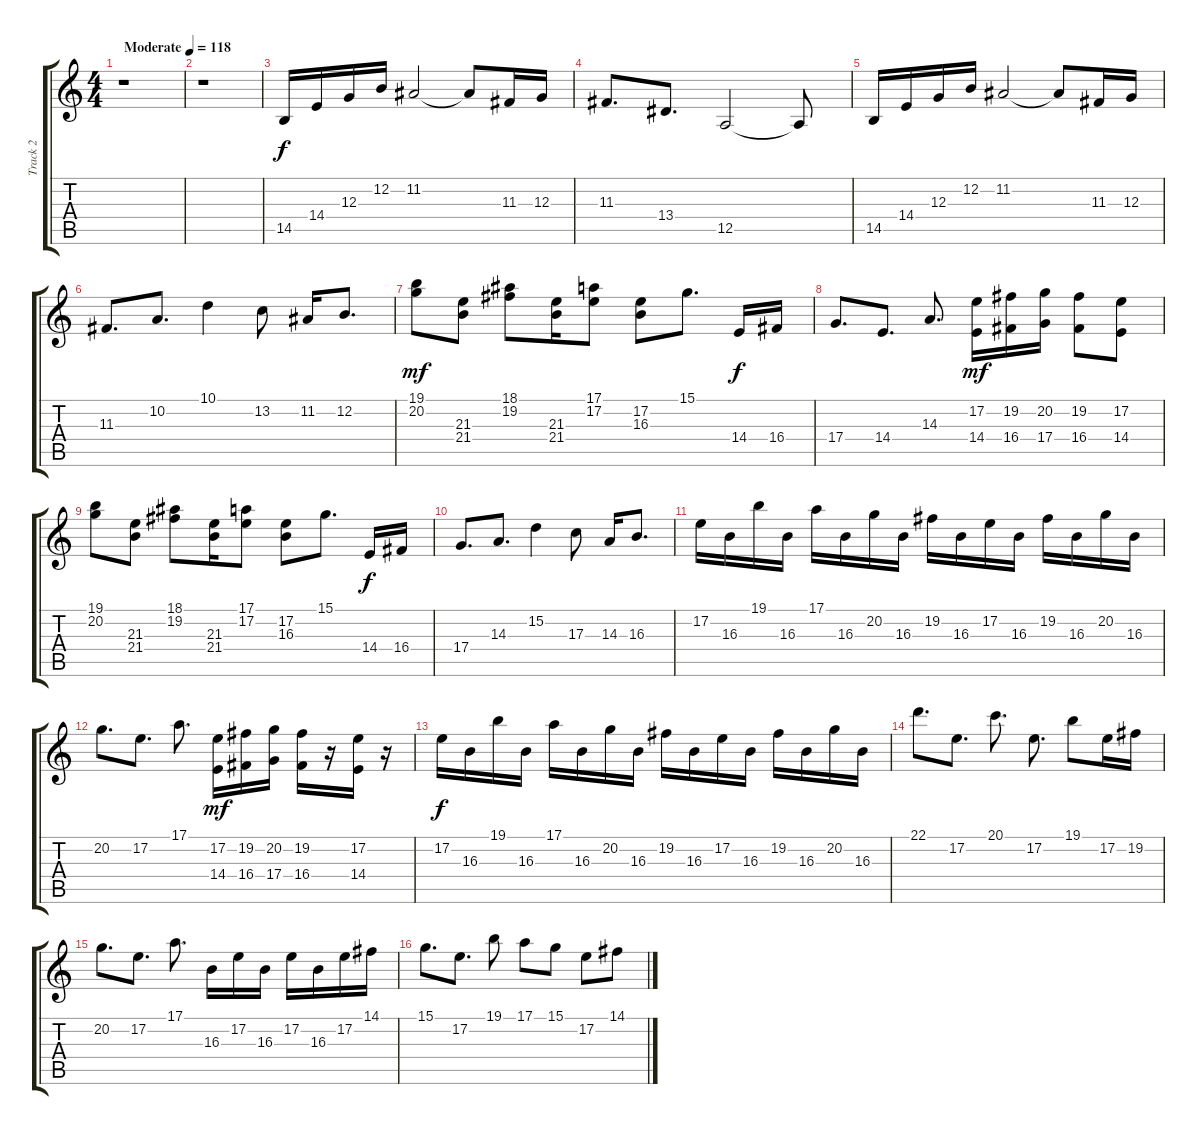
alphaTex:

\track ("Track 2" "Track 2") {instrument synthstrings1}
\staff {score tabs}
\tuning (E4 B3 G3 D3 A2 E2) {hide}
\ts (4 4)
\tempo (118 "Moderate")
\clef g2
\ks c
r.1{dy f instrument synthstrings1} |
r.1 |
14.5.16 14.4.16 12.3.16 12.2.16 11.2.2 11.2{t}.8 11.3.16 12.3.16 |
11.3.8{d} 13.4.8{d} 12.5.2 12.5{t}.8 |
14.5.16 14.4.16 12.3.16 12.2.16 11.2.2 11.2{t}.8 11.3.16 12.3.16 |
11.3.8{d} 10.2.8{d} 10.1.4 13.2.8 11.2.16 12.2.8{d} |
(19.1 20.2).8{dy mf} (21.3 21.4).8 (18.1 19.2).8 (21.3 21.4).16 (17.1 17.2).8 (17.2 16.3).8 15.1.8{d} 14.4.16{dy f} 16.4.16 |
17.4.8{d} 14.4.8{d} 14.3.8{d} (17.2 14.4).16{dy mf} (19.2 16.4).16 (20.2 17.4).16 (19.2 16.4).8 (17.2 14.4).8 |
(19.1 20.2).8 (21.3 21.4).8 (18.1 19.2).8 (21.3 21.4).16 (17.1 17.2).8 (17.2 16.3).8 15.1.8{d} 14.4.16{dy f} 16.4.16 |
17.4.8{d} 14.3.8{d} 15.2.4 17.3.8 14.3.16 16.3.8{d} |
17.2.16 16.3.16 19.1.16 16.3.16 17.1.16 16.3.16 20.2.16 16.3.16 19.2.16 16.3.16 17.2.16 16.3.16 19.2.16 16.3.16 20.2.16 16.3.16 |
20.2.8{d} 17.2.8{d} 17.1.8{d} (17.2 14.4).16{dy mf} (19.2 16.4).16 (20.2 17.4).16 (19.2 16.4).16 r.16 (17.2 14.4).16 r.16 |
17.2.16{dy f} 16.3.16 19.1.16 16.3.16 17.1.16 16.3.16 20.2.16 16.3.16 19.2.16 16.3.16 17.2.16 16.3.16 19.2.16 16.3.16 20.2.16 16.3.16 |
22.1.8{d} 17.2.8{d} 20.1.8{d} 17.2.8{d} 19.1.8 17.2.16 19.2.16 |
20.2.8{d} 17.2.8{d} 17.1.8{d} 16.3.16 17.2.16 16.3.16 17.2.16 16.3.16 17.2.16 14.1.16 |
15.1.8{d} 17.2.8{d} 19.1.8 17.1.8 15.1.8 17.2.8 14.1.8
